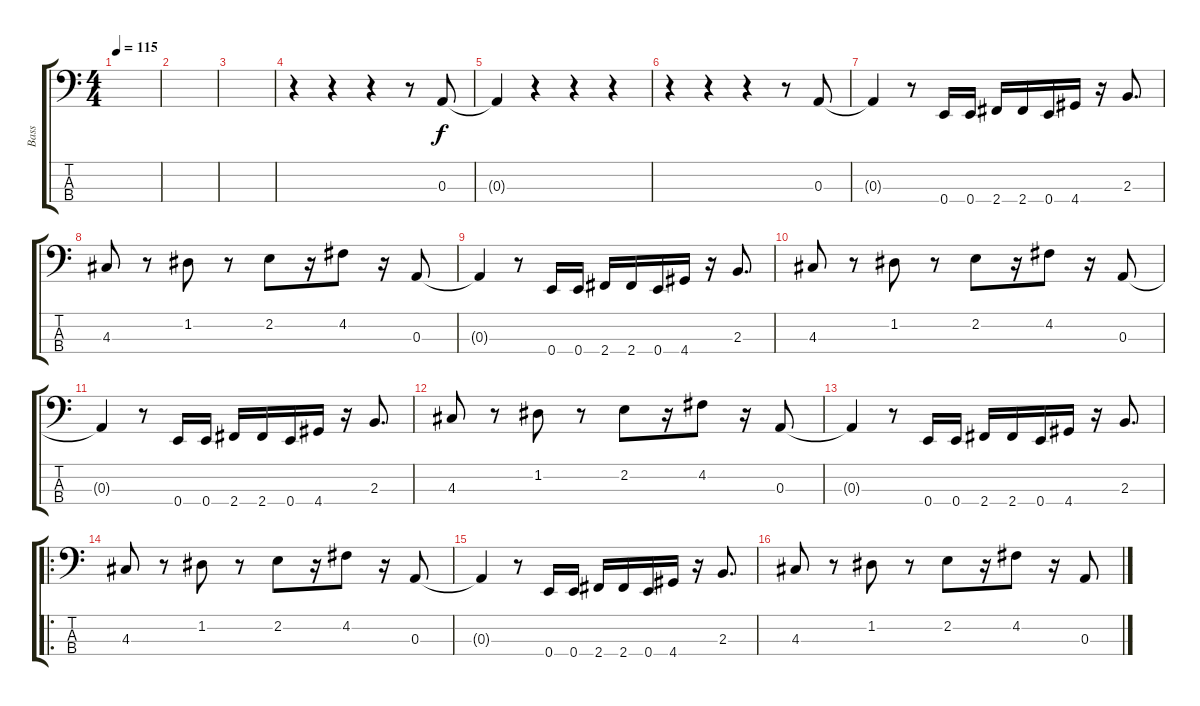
\track ("Bass" "Bass") {instrument slapbass1}
\staff {score tabs}
\tuning (G2 D2 A1 E1) {hide}
\ts (4 4)
\tempo 115
\clef f4
\ks c
|
|
|
r.4 r.4 r.4 r.8 0.3.8 |
0.3{t}.4 r.4 r.4 r.4 |
r.4 r.4 r.4 r.8 0.3.8 |
0.3{t}.4 r.8 0.4.16 0.4.16 2.4.16 2.4.16 0.4.16 4.4.16 r.16 2.3.8{d} |
4.3.8 r.8 1.2.8 r.8 2.2.8 r.16 4.2.8 r.16 0.3.8 |
0.3{t}.4 r.8 0.4.16 0.4.16 2.4.16 2.4.16 0.4.16 4.4.16 r.16 2.3.8{d} |
4.3.8 r.8 1.2.8 r.8 2.2.8 r.16 4.2.8 r.16 0.3.8 |
0.3{t}.4 r.8 0.4.16 0.4.16 2.4.16 2.4.16 0.4.16 4.4.16 r.16 2.3.8{d} |
4.3.8 r.8 1.2.8 r.8 2.2.8 r.16 4.2.8 r.16 0.3.8 |
0.3{t}.4 r.8 0.4.16 0.4.16 2.4.16 2.4.16 0.4.16 4.4.16 r.16 2.3.8{d} |
\ro
4.3.8 r.8 1.2.8 r.8 2.2.8 r.16 4.2.8 r.16 0.3.8 |
0.3{t}.4 r.8 0.4.16 0.4.16 2.4.16 2.4.16 0.4.16 4.4.16 r.16 2.3.8{d} |
4.3.8 r.8 1.2.8 r.8 2.2.8 r.16 4.2.8 r.16 0.3.8
